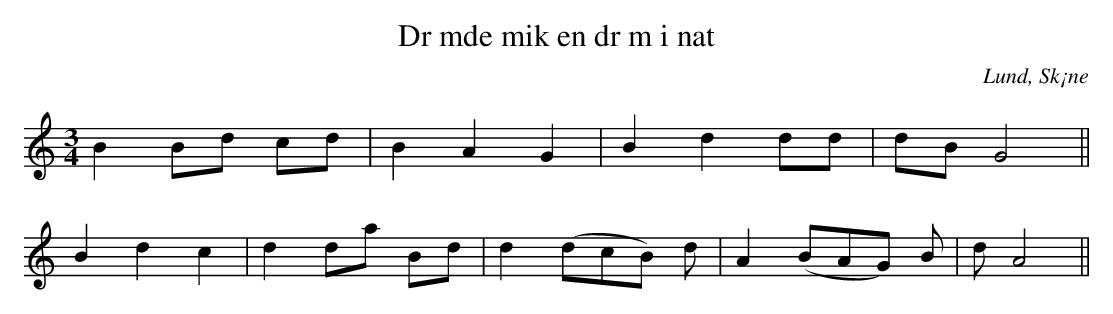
X:1
T:Dr mde mik en dr m i nat
O:Lund, Sk¡ne
M:3/4
L:1/8
K:C
B2 Bd cd | B2 A2 G2 | B2 d2 dd | dB G4 ||
B2 d2 c2 | d2 da Bd | d2 (dcB) d | A2 (BAG) B | d A4 ||
